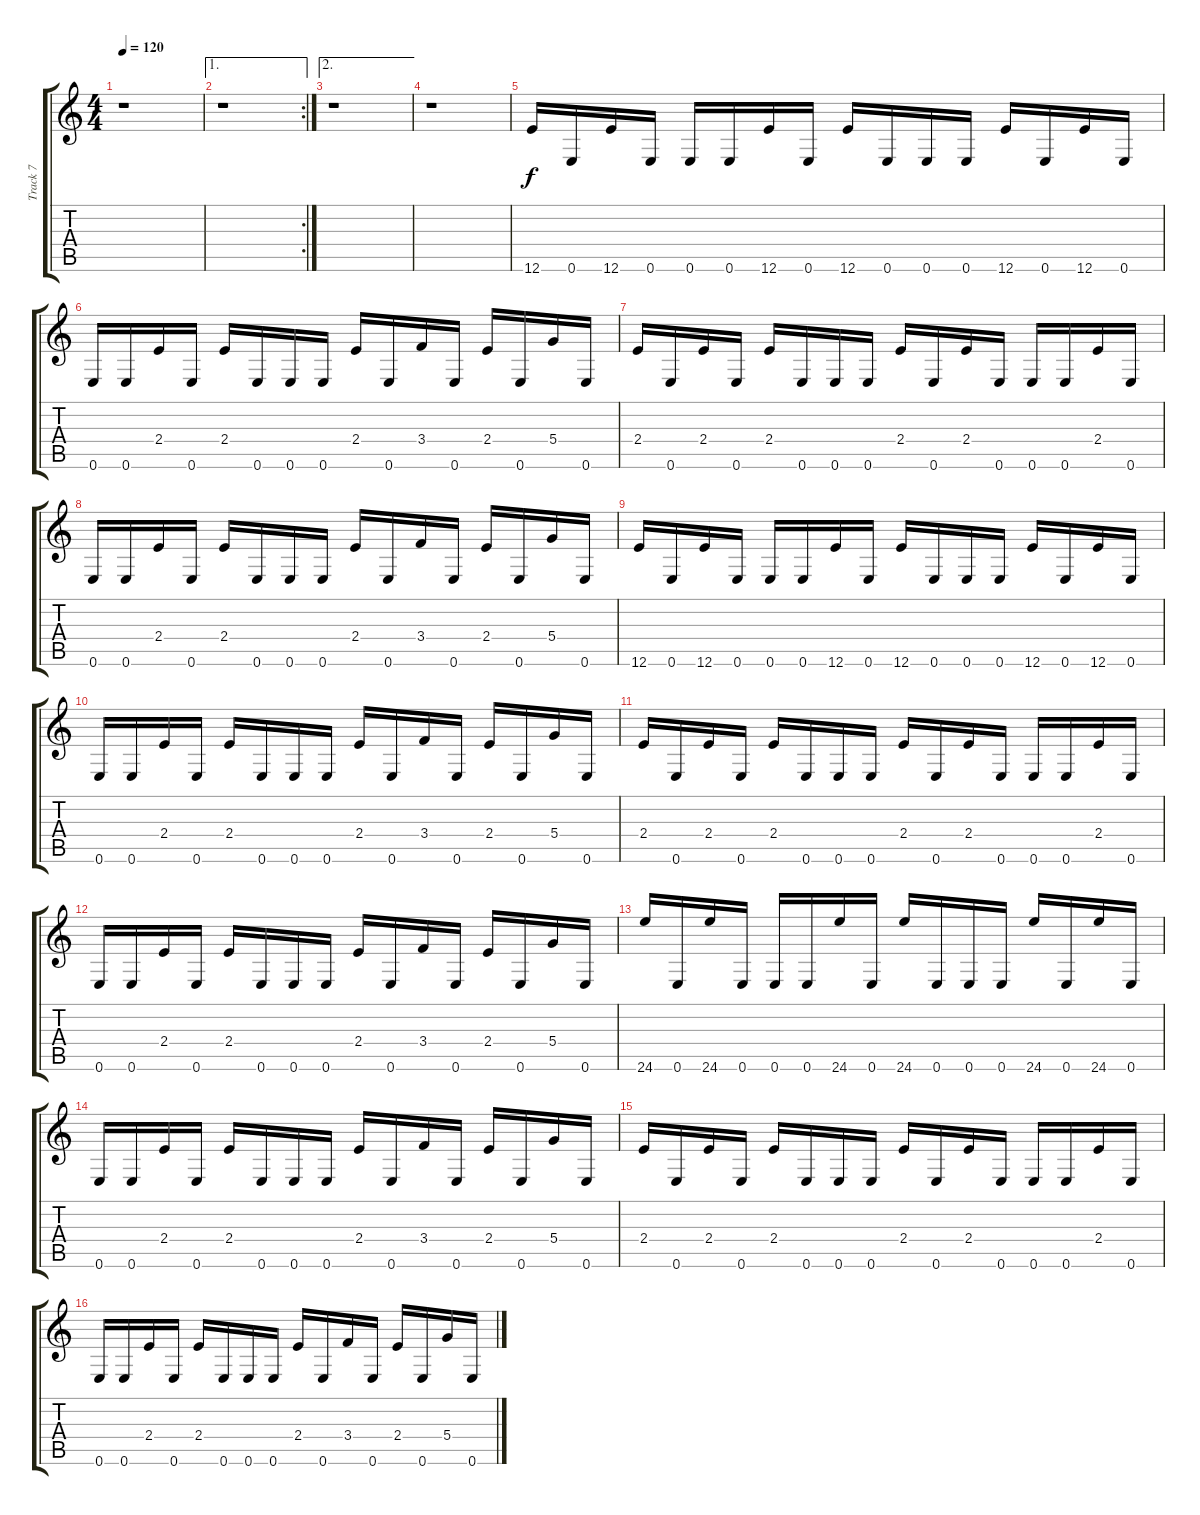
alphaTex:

\track ("Track 7" "Track 7") {instrument overdrivenguitar}
\staff {score tabs}
\tuning (E4 B3 G3 D3 A2 E2) {hide}
\ts (4 4)
\tempo 120
\clef g2
\ks c
r.1{dy f} |
\ae 1
\rc 2
r.1 |
\ae 2
r.1 |
r.1 |
12.6.16 0.6.16 12.6.16 0.6.16 0.6.16 0.6.16 12.6.16 0.6.16 12.6.16 0.6.16 0.6.16 0.6.16 12.6.16 0.6.16 12.6.16 0.6.16 |
0.6.16 0.6.16 2.4.16 0.6.16 2.4.16 0.6.16 0.6.16 0.6.16 2.4.16 0.6.16 3.4.16 0.6.16 2.4.16 0.6.16 5.4.16 0.6.16 |
2.4.16 0.6.16 2.4.16 0.6.16 2.4.16 0.6.16 0.6.16 0.6.16 2.4.16 0.6.16 2.4.16 0.6.16 0.6.16 0.6.16 2.4.16 0.6.16 |
0.6.16 0.6.16 2.4.16 0.6.16 2.4.16 0.6.16 0.6.16 0.6.16 2.4.16 0.6.16 3.4.16 0.6.16 2.4.16 0.6.16 5.4.16 0.6.16 |
12.6.16 0.6.16 12.6.16 0.6.16 0.6.16 0.6.16 12.6.16 0.6.16 12.6.16 0.6.16 0.6.16 0.6.16 12.6.16 0.6.16 12.6.16 0.6.16 |
0.6.16 0.6.16 2.4.16 0.6.16 2.4.16 0.6.16 0.6.16 0.6.16 2.4.16 0.6.16 3.4.16 0.6.16 2.4.16 0.6.16 5.4.16 0.6.16 |
2.4.16 0.6.16 2.4.16 0.6.16 2.4.16 0.6.16 0.6.16 0.6.16 2.4.16 0.6.16 2.4.16 0.6.16 0.6.16 0.6.16 2.4.16 0.6.16 |
0.6.16 0.6.16 2.4.16 0.6.16 2.4.16 0.6.16 0.6.16 0.6.16 2.4.16 0.6.16 3.4.16 0.6.16 2.4.16 0.6.16 5.4.16 0.6.16 |
24.6.16 0.6.16 24.6.16 0.6.16 0.6.16 0.6.16 24.6.16 0.6.16 24.6.16 0.6.16 0.6.16 0.6.16 24.6.16 0.6.16 24.6.16 0.6.16 |
0.6.16 0.6.16 2.4.16 0.6.16 2.4.16 0.6.16 0.6.16 0.6.16 2.4.16 0.6.16 3.4.16 0.6.16 2.4.16 0.6.16 5.4.16 0.6.16 |
2.4.16 0.6.16 2.4.16 0.6.16 2.4.16 0.6.16 0.6.16 0.6.16 2.4.16 0.6.16 2.4.16 0.6.16 0.6.16 0.6.16 2.4.16 0.6.16 |
0.6.16 0.6.16 2.4.16 0.6.16 2.4.16 0.6.16 0.6.16 0.6.16 2.4.16 0.6.16 3.4.16 0.6.16 2.4.16 0.6.16 5.4.16 0.6.16
